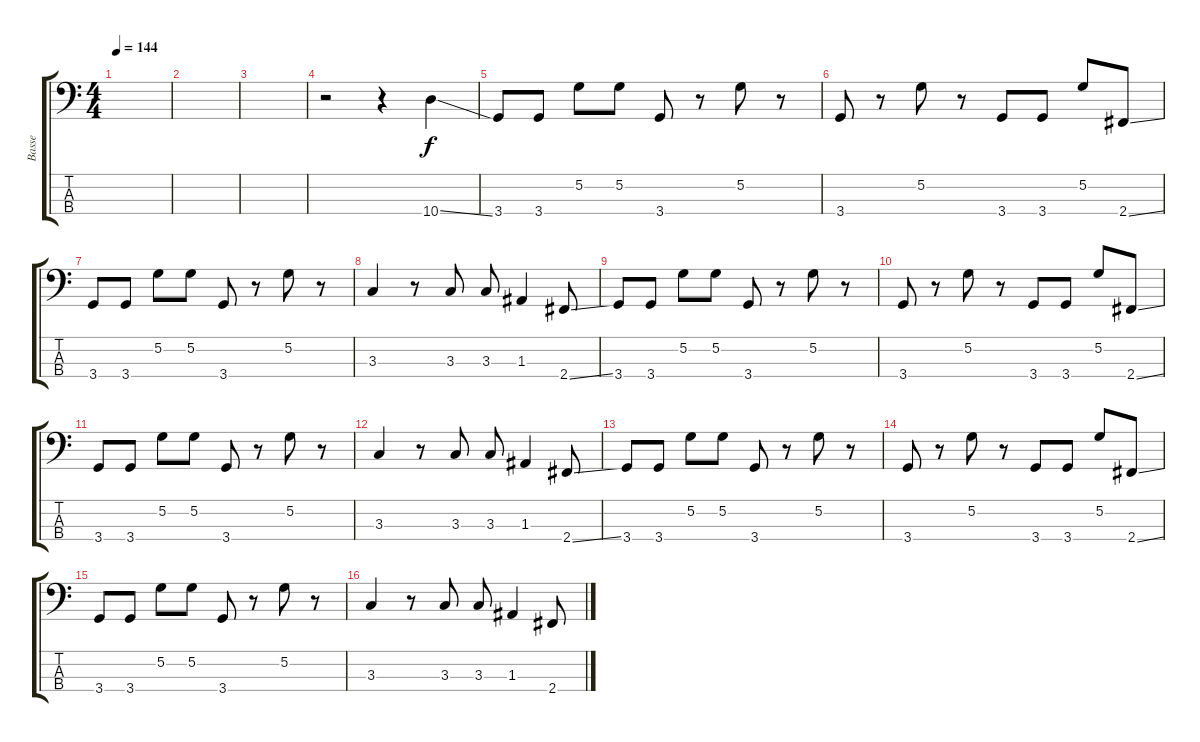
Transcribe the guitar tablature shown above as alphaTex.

\track ("Basse" "Basse") {instrument electricbassfinger}
\staff {score tabs}
\tuning (G2 D2 A1 E1) {hide}
\ts (4 4)
\tempo 144
\clef f4
\ks c
|
|
|
r.2 r.4 10.4{ss}.4 |
3.4.8 3.4.8 5.2.8 5.2.8 3.4.8 r.8 5.2.8 r.8 |
3.4.8 r.8 5.2.8 r.8 3.4.8 3.4.8 5.2.8 2.4{ss}.8 |
3.4.8 3.4.8 5.2.8 5.2.8 3.4.8 r.8 5.2.8 r.8 |
3.3.4 r.8 3.3.8 3.3.8 1.3.4 2.4{ss}.8 |
3.4.8 3.4.8 5.2.8 5.2.8 3.4.8 r.8 5.2.8 r.8 |
3.4.8 r.8 5.2.8 r.8 3.4.8 3.4.8 5.2.8 2.4{ss}.8 |
3.4.8 3.4.8 5.2.8 5.2.8 3.4.8 r.8 5.2.8 r.8 |
3.3.4 r.8 3.3.8 3.3.8 1.3.4 2.4{ss}.8 |
3.4.8 3.4.8 5.2.8 5.2.8 3.4.8 r.8 5.2.8 r.8 |
3.4.8 r.8 5.2.8 r.8 3.4.8 3.4.8 5.2.8 2.4{ss}.8 |
3.4.8 3.4.8 5.2.8 5.2.8 3.4.8 r.8 5.2.8 r.8 |
3.3.4 r.8 3.3.8 3.3.8 1.3.4 2.4{ss}.8
